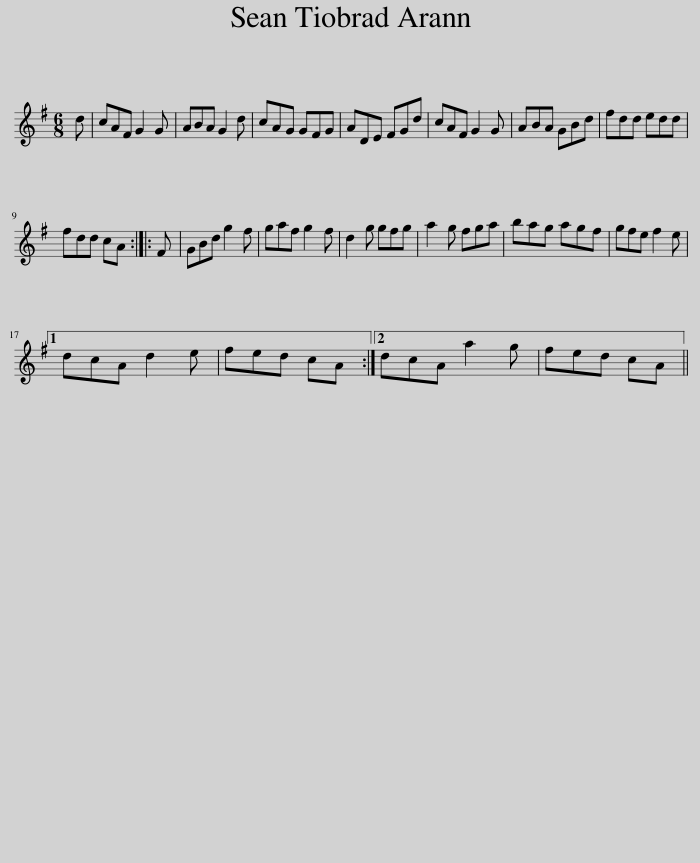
X:1
L:1/8
M:6/8
I:linebreak $
K:G
V:1 treble
V:1
 d | cAF G2 G | ABA G2 d | cAG GFG | ADE FGd | %5
 cAF G2 G | ABA GBd | fdd edd |$ fdd cA :: F | %10
 GBd g2 f | gaf g2 f | d2 g gfg | a2 g fga | bag agf | %15
 gfe f2 e |1$ dcA d2 e | fed cA :|2 dcA a2 g | fed cA || %20
